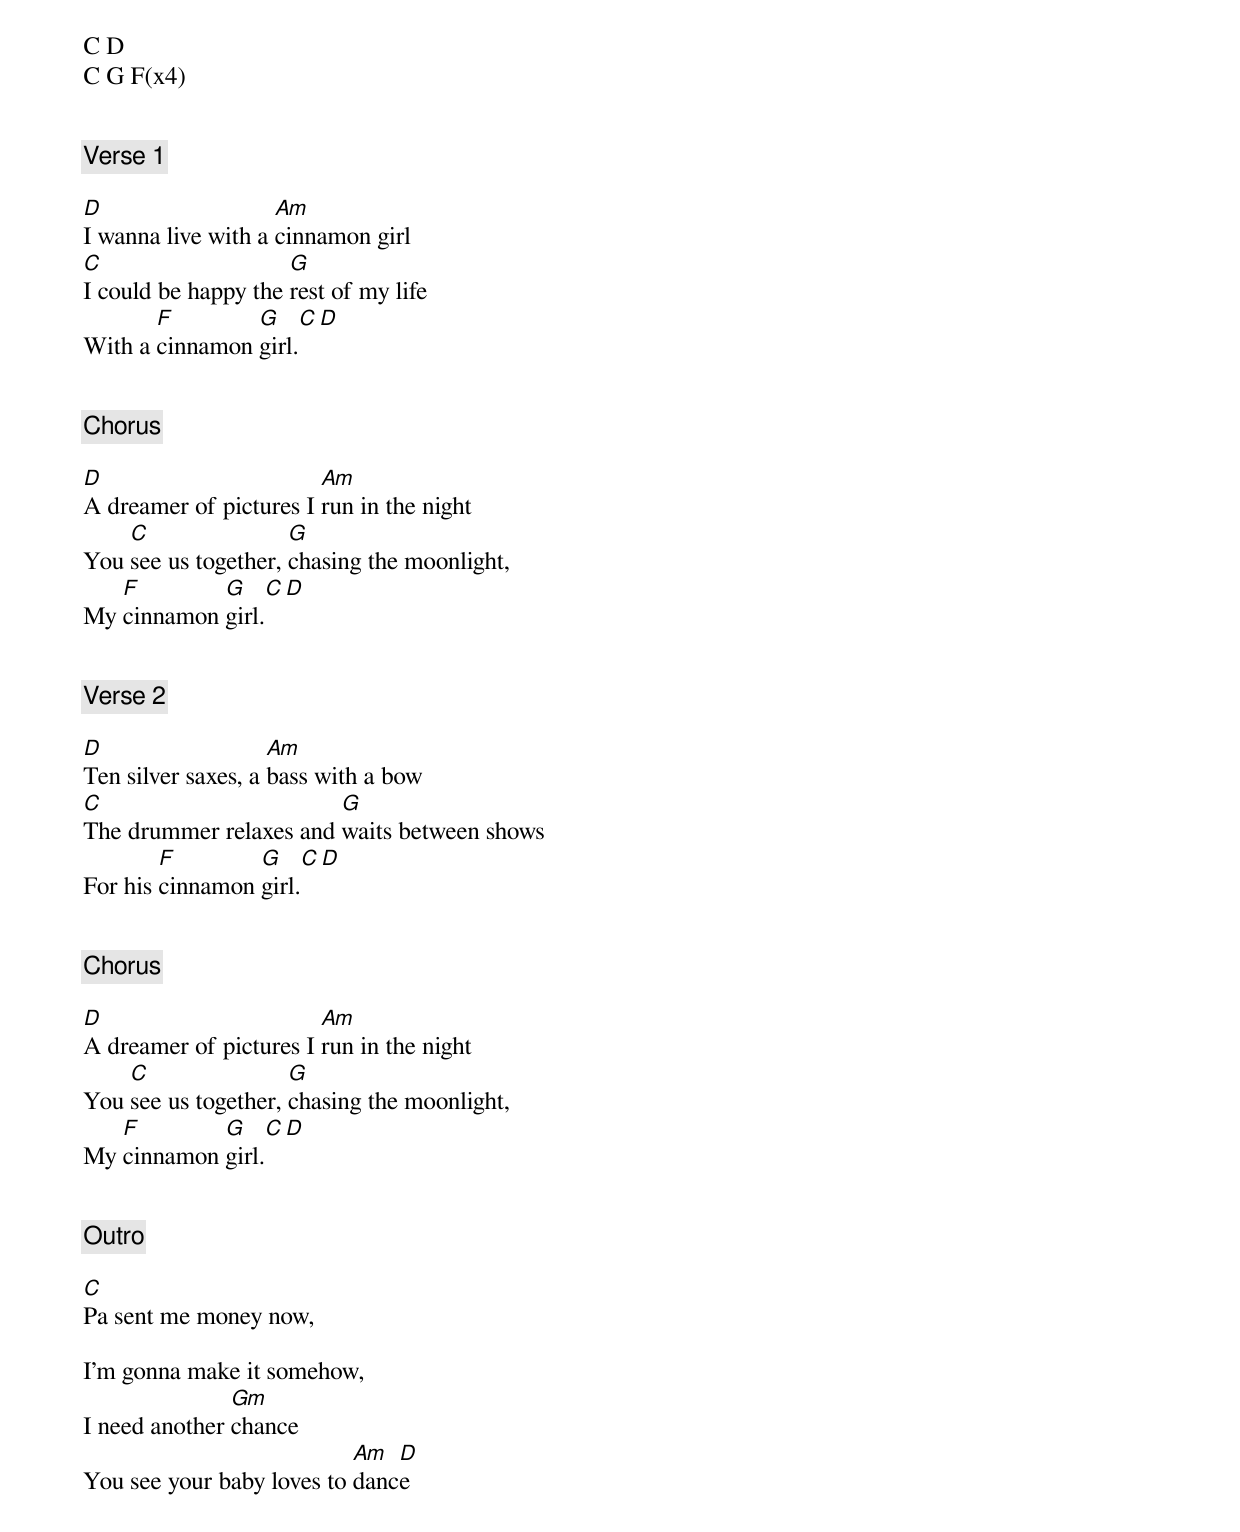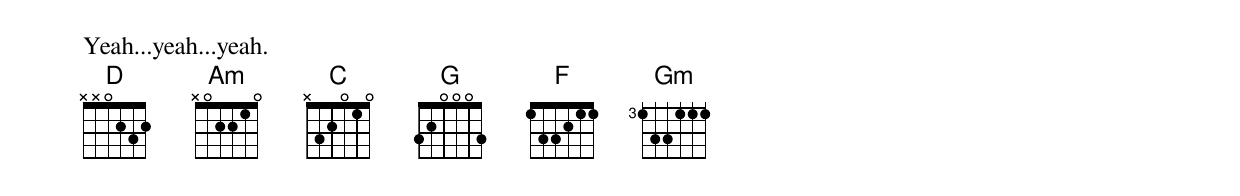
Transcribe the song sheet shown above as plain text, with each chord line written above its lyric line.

C D
C G F(x4)


[Verse 1]

D                   Am
I wanna live with a cinnamon girl
C                    G
I could be happy the rest of my life
       F        G    C D
With a cinnamon girl.


[Chorus]

D                       Am
A dreamer of pictures I run in the night
    C                G
You see us together, chasing the moonlight,
   F        G    C D
My cinnamon girl.


[Verse 2]

D                   Am
Ten silver saxes, a bass with a bow
C                       G
The drummer relaxes and waits between shows
        F        G    C D
For his cinnamon girl.


[Chorus]

D                       Am
A dreamer of pictures I run in the night
    C                G
You see us together, chasing the moonlight,
   F        G    C D
My cinnamon girl.


[Outro]

C
Pa sent me money now,

I'm gonna make it somehow,
               Gm
I need another chance
                           Am  D
You see your baby loves to dance

Yeah...yeah...yeah.
